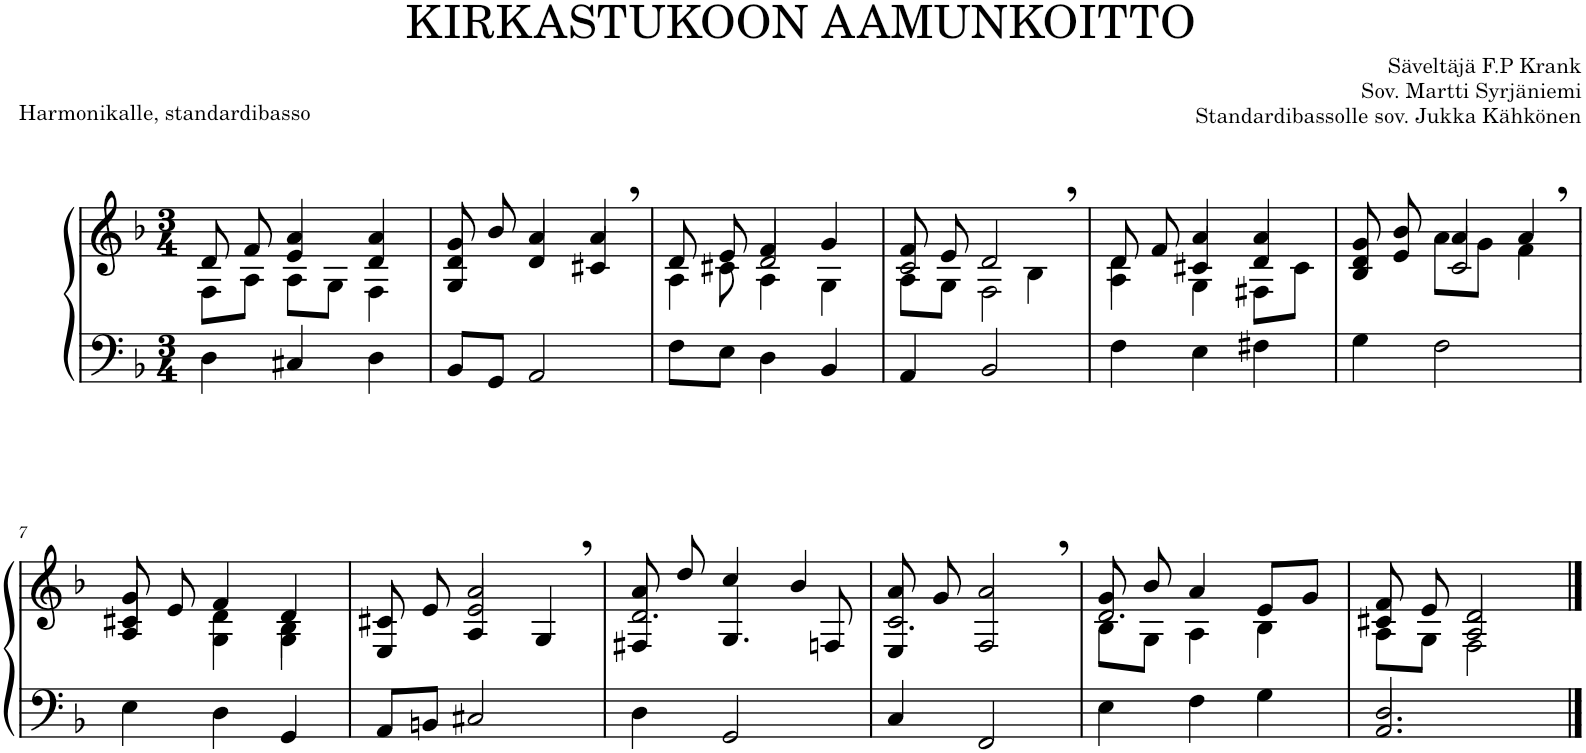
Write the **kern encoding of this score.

**kern	**kern
*part1	*part1
*staff2	*staff1
*I"Harmonikka	*
*clefF4	*clefG2
*k[b-]	*k[b-]
*M3/4	*M3/4
=1	=1
*	*^
4D\	8d/	8F\L
.	8f/	8A\J
4C#X/	4e/ 4a/	8A\L
.	.	8G\J
4D\	4d/ 4a/	4F\
=2	=2	=2
8BB-/L	8g/	4G/ 4d/
8GG/J	8b-/	.
2AA/	4a/	4d/
.	4a,/	4c#X/
=3	=3	=3
*	*	*^
8F\L	8d/	4A\	8ryy
8E\J	8e/	.	8c#X\
4D\	4f/	4A\	2d/
4BB-/	4g/	4G\	.
=4	=4	=4	=4
4AA/	8f/	2c/	8A\L
.	8e/	.	8G\J
2BB-/	2d,/	.	2F\
.	.	4B-\	.
=5	=5	=5	=5
4F\	8d/	4d\	4A\
.	8f/	.	.
4E\	4a/	4c#X/	4G\
4F#X\	4a/	4d/	8F#X\L
.	.	.	8c#\J
=6	=6	=6	=6
4G\	8d/ 8g/	4ryy	4B-/
.	8e/ 8b-/	.	.
2F\	4a/	8a\L	2c/
.	.	8g\J	.
.	4a,/	4f\	.
!!LO:LB:g=z	!!	!!
=7	=7	=7	=7
4E\	8g/	4c#X/	4A/
.	8e/	.	.
4D\	4f/	4d\	4G\
4GG/	4d/	4B-\	4G\
=8	=8	=8	=8
8AA/L	8c#X/	4ryy	4E/
8BBn/J	8e/	.	.
2C#X/	2a/	2e/	4A/
.	.	.	4G,/
=9	=9	=9	=9
4D\	8a/	2.d/	4F#X/
.	8dd/	.	.
2GG/	4cc/	.	4.G/
.	4b-/	.	.
.	.	.	8Fn/
=10	=10	=10	=10
4C/	8a/	2.c/	4E/
.	8g/	.	.
2FF/	2a,/	.	2F/
=11	=11	=11	=11
4E\	8g/	2.d/	8B-\L
.	8b-/	.	8G\J
4F\	4a/	.	4A\
4G\	8e/L	.	4B-\
.	8g/J	.	.
=12	=12	=12	=12
*^	*	*	*
2.AA/	2.D/	8f/	4c#X/	8A\L
.	.	8e/	.	8G\J
.	.	2d/	2A/	2F\
*v	*v	*	*	*
*	*v	*v	*v
==	==
*-	*-
